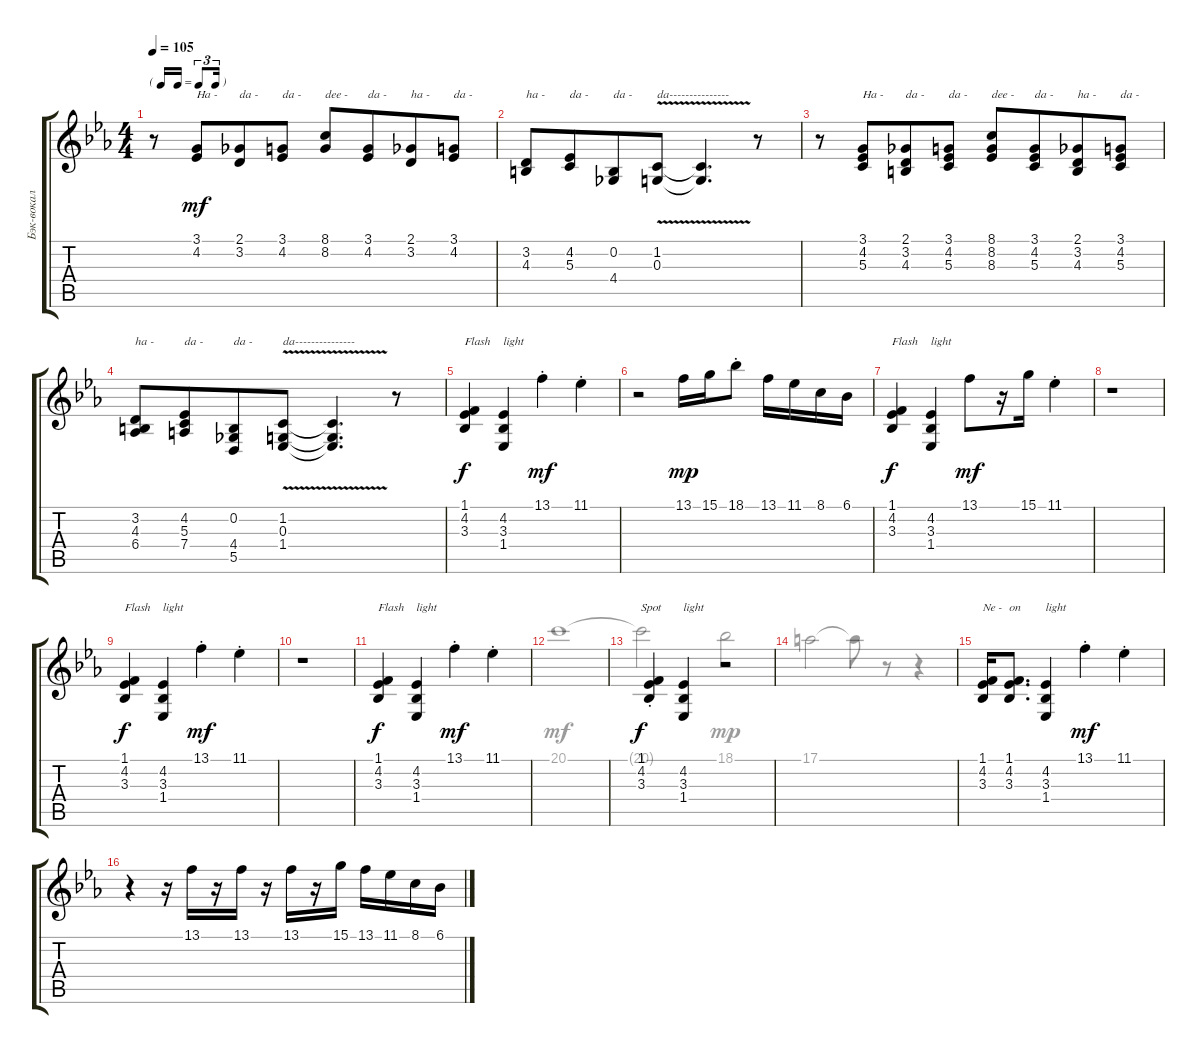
\track ("Бэк-вокал" "Бэк-вокал") {instrument stringensemble1}
\staff {score tabs}
\tuning (E4 B3 G3 D3 A2 E2) {hide}
\voice
\ts (4 4)
\tf triplet16th
\tempo 105
\clef g2
\ks cminor
r.8{dy mf} (3.1 4.2).8{txt "Ha -" beam merge} (2.1 3.2).8{txt "da -"} (3.1 4.2).8{txt "da -"} (8.1 8.2).8{txt "dee -"} (3.1 4.2).8{txt "da -" beam merge} (2.1 3.2).8{txt "ha -"} (3.1 4.2).8{txt "da -"} |
(3.2 4.3).8{txt "ha -"} (4.2 5.3).8{txt "da -" beam merge} (0.2 4.4).8{txt "da -"} (1.2{v} 0.3{v}).8{txt "da---------------"} (1.2{t} 0.3{t}).4{d} r.8 |
r.8 (3.1 4.2 5.3).8{txt "Ha -" beam merge} (2.1 3.2 4.3).8{txt "da -"} (3.1 4.2 5.3).8{txt "da -"} (8.1 8.2 8.3).8{txt "dee -"} (3.1 4.2 5.3).8{txt "da -" beam merge} (2.1 3.2 4.3).8{txt "ha -"} (3.1 4.2 5.3).8{txt "da -"} |
(3.2 4.3 6.4).8{txt "ha -"} (4.2 5.3 7.4).8{txt "da -" beam merge} (0.2 4.4 5.5).8{txt "da -"} (1.2{v} 0.3{v} 1.4{v}).8{txt "da---------------"} (1.2{t} 0.3{t} 1.4{t}).4{d} r.8 |
(1.1 4.2 3.3).4{txt "Flash" dy f} (4.2 3.3 1.4).4{txt "light"} 13.1{st}.4{dy mf} 11.1{st}.4 |
r.2 13.1.16{dy mp} 15.1.16 18.1{st}.8 13.1.16 11.1.16 8.1.16 6.1.16 |
(1.1 4.2 3.3).4{txt "Flash" dy f} (4.2 3.3 1.4).4{txt "light"} 13.1.8{dy mf} r.16 15.1.16 11.1{st}.4 |
r.1 |
(1.1 4.2 3.3).4{txt "Flash" dy f} (4.2 3.3 1.4).4{txt "light"} 13.1{st}.4{dy mf} 11.1{st}.4 |
r.1 |
(1.1 4.2 3.3).4{txt "Flash" dy f} (4.2 3.3 1.4).4{txt "light"} 13.1{st}.4{dy mf} 11.1{st}.4 |
|
(1.1{st} 4.2{st} 3.3{st}).4{txt "Spot" dy f} (4.2 3.3 1.4).4{txt "light"} r.2 |
|
(1.1 4.2 3.3).16{txt "Ne -"} (1.1 4.2 3.3).8{d txt "on"} (4.2 3.3 1.4).4{txt "light"} 13.1{st}.4{dy mf} 11.1{st}.4 |
r.4 r.16 13.1.16 r.16 13.1.16 r.16 13.1.16 r.16 15.1.16 13.1.16 11.1.16 8.1.16 6.1.16
\voice
\clef g2
\ottava regular
\simile none
\ks cminor
|
|
|
|
|
|
|
|
|
|
|
20.1.1 |
20.1{t}.2{dy f} 18.1.2{dy mp} |
17.1.2 17.1{t}.8 r.8 r.4 |
|
